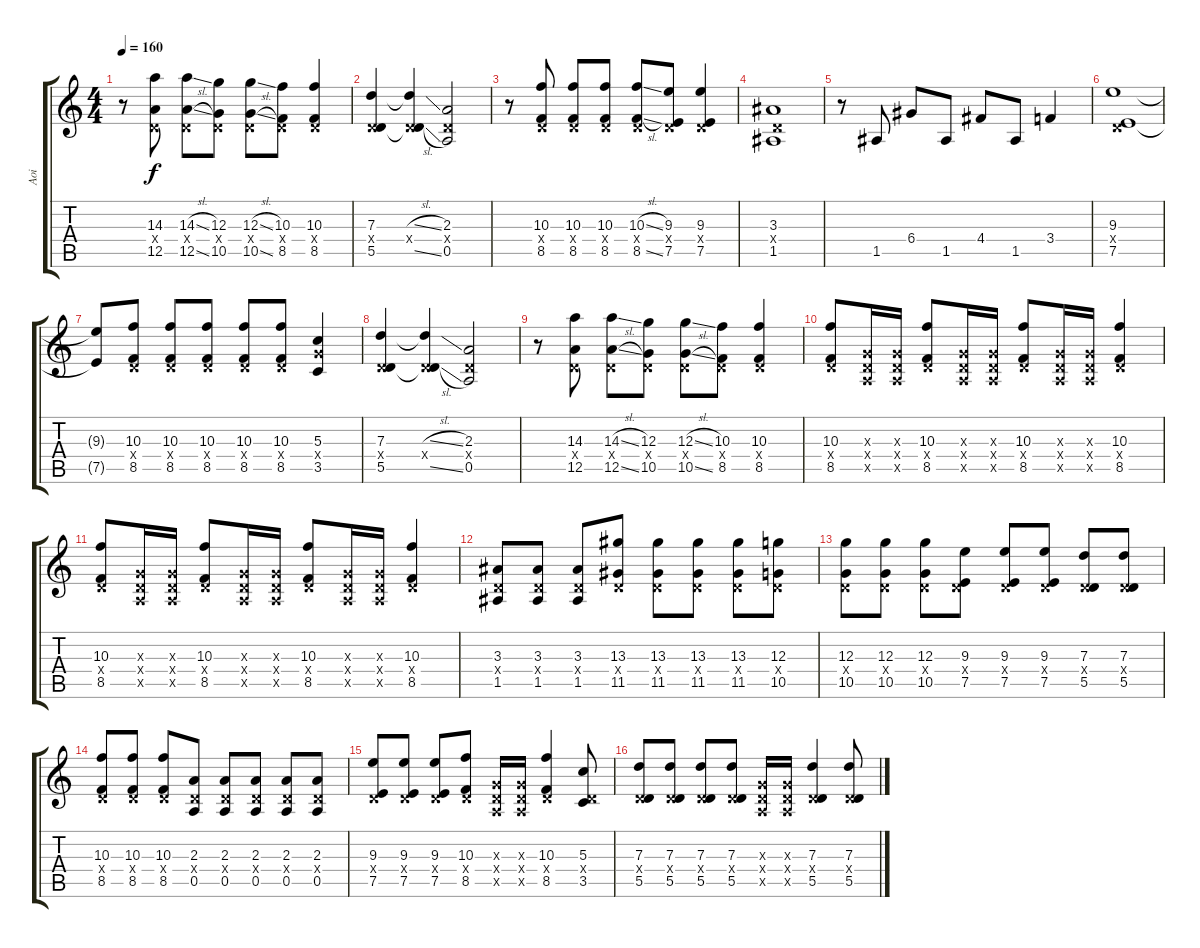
\track ("Aoi" "Aoi") {instrument overdrivenguitar}
\staff {score tabs}
\tuning (E4 B3 G3 D3 A2 E2) {hide}
\ts (4 4)
\tempo 160
\clef g2
\ks c
r.8{dy f} (14.3 0.4{x} 12.5).8 (14.3{sl} 0.4{x} 12.5{sl}).8 (12.3 0.4{x} 10.5).8 (12.3{sl} 0.4{x} 10.5{sl}).8 (10.3 0.4{x} 8.5).8 (10.3 0.4{x} 8.5).4 |
(7.3 0.4{x} 5.5).4 (7.3{sl t} 0.4{x} 5.5{sl t}).4 (2.3 0.4{x} 0.5).2 |
r.8 (10.3 0.4{x} 8.5).8 (10.3 0.4{x} 8.5).8 (10.3 0.4{x} 8.5).8 (10.3{sl} 0.4{x} 8.5{sl}).8 (9.3 0.4{x} 7.5).8 (9.3 0.4{x} 7.5).4 |
(3.3 0.4{x} 1.5).1 |
r.8 1.5.8 6.4.8 1.5.8 4.4.8 1.5.8 3.4.4 |
(9.3 0.4{x} 7.5).1 |
(9.3{t} 7.5{t}).8 (10.3 0.4{x} 8.5).8 (10.3 0.4{x} 8.5).8 (10.3 0.4{x} 8.5).8 (10.3 0.4{x} 8.5).8 (10.3 0.4{x} 8.5).8 (5.3 5.4{x} 3.5).4 |
(7.3 0.4{x} 5.5).4 (7.3{sl t} 0.4{x} 5.5{sl t}).4 (2.3 0.4{x} 0.5).2 |
r.8 (14.3 0.4{x} 12.5).8 (14.3{sl} 0.4{x} 12.5{sl}).8 (12.3 0.4{x} 10.5).8 (12.3{sl} 0.4{x} 10.5{sl}).8 (10.3 0.4{x} 8.5).8 (10.3 0.4{x} 8.5).4 |
(10.3 0.4{x} 8.5).8 (0.3{x} 0.4{x} 0.5{x}).16 (0.3{x} 0.4{x} 0.5{x}).16 (10.3 0.4{x} 8.5).8 (0.3{x} 0.4{x} 0.5{x}).16 (0.3{x} 0.4{x} 0.5{x}).16 (10.3 0.4{x} 8.5).8 (0.3{x} 0.4{x} 0.5{x}).16 (0.3{x} 0.4{x} 0.5{x}).16 (10.3 0.4{x} 8.5).4 |
(10.3 0.4{x} 8.5).8 (0.3{x} 0.4{x} 0.5{x}).16 (0.3{x} 0.4{x} 0.5{x}).16 (10.3 0.4{x} 8.5).8 (0.3{x} 0.4{x} 0.5{x}).16 (0.3{x} 0.4{x} 0.5{x}).16 (10.3 0.4{x} 8.5).8 (0.3{x} 0.4{x} 0.5{x}).16 (0.3{x} 0.4{x} 0.5{x}).16 (10.3 0.4{x} 8.5).4 |
(3.3 0.4{x} 1.5).8 (3.3 0.4{x} 1.5).8 (3.3 0.4{x} 1.5).8 (13.3 0.4{x} 11.5).8 (13.3 0.4{x} 11.5).8 (13.3 0.4{x} 11.5).8 (13.3 0.4{x} 11.5).8 (12.3 0.4{x} 10.5).8 |
(12.3 0.4{x} 10.5).8 (12.3 0.4{x} 10.5).8 (12.3 0.4{x} 10.5).8 (9.3 0.4{x} 7.5).8 (9.3 0.4{x} 7.5).8 (9.3 0.4{x} 7.5).8 (7.3 0.4{x} 5.5).8 (7.3 0.4{x} 5.5).8 |
(10.3 0.4{x} 8.5).8 (10.3 0.4{x} 8.5).8 (10.3 0.4{x} 8.5).8 (2.3 0.4{x} 0.5).8 (2.3 0.4{x} 0.5).8 (2.3 0.4{x} 0.5).8 (2.3 0.4{x} 0.5).8 (2.3 0.4{x} 0.5).8 |
(9.3 0.4{x} 7.5).8 (9.3 0.4{x} 7.5).8 (9.3 0.4{x} 7.5).8 (10.3 0.4{x} 8.5).8 (0.3{x} 0.4{x} 0.5{x}).16 (0.3{x} 0.4{x} 0.5{x}).16 (10.3 0.4{x} 8.5).4 (5.3 0.4{x} 3.5).8 |
(7.3 0.4{x} 5.5).8 (7.3 0.4{x} 5.5).8 (7.3 0.4{x} 5.5).8 (7.3 0.4{x} 5.5).8 (0.3{x} 0.4{x} 0.5{x}).16 (0.3{x} 0.4{x} 0.5{x}).16 (7.3 0.4{x} 5.5).4 (7.3 0.4{x} 5.5).8
